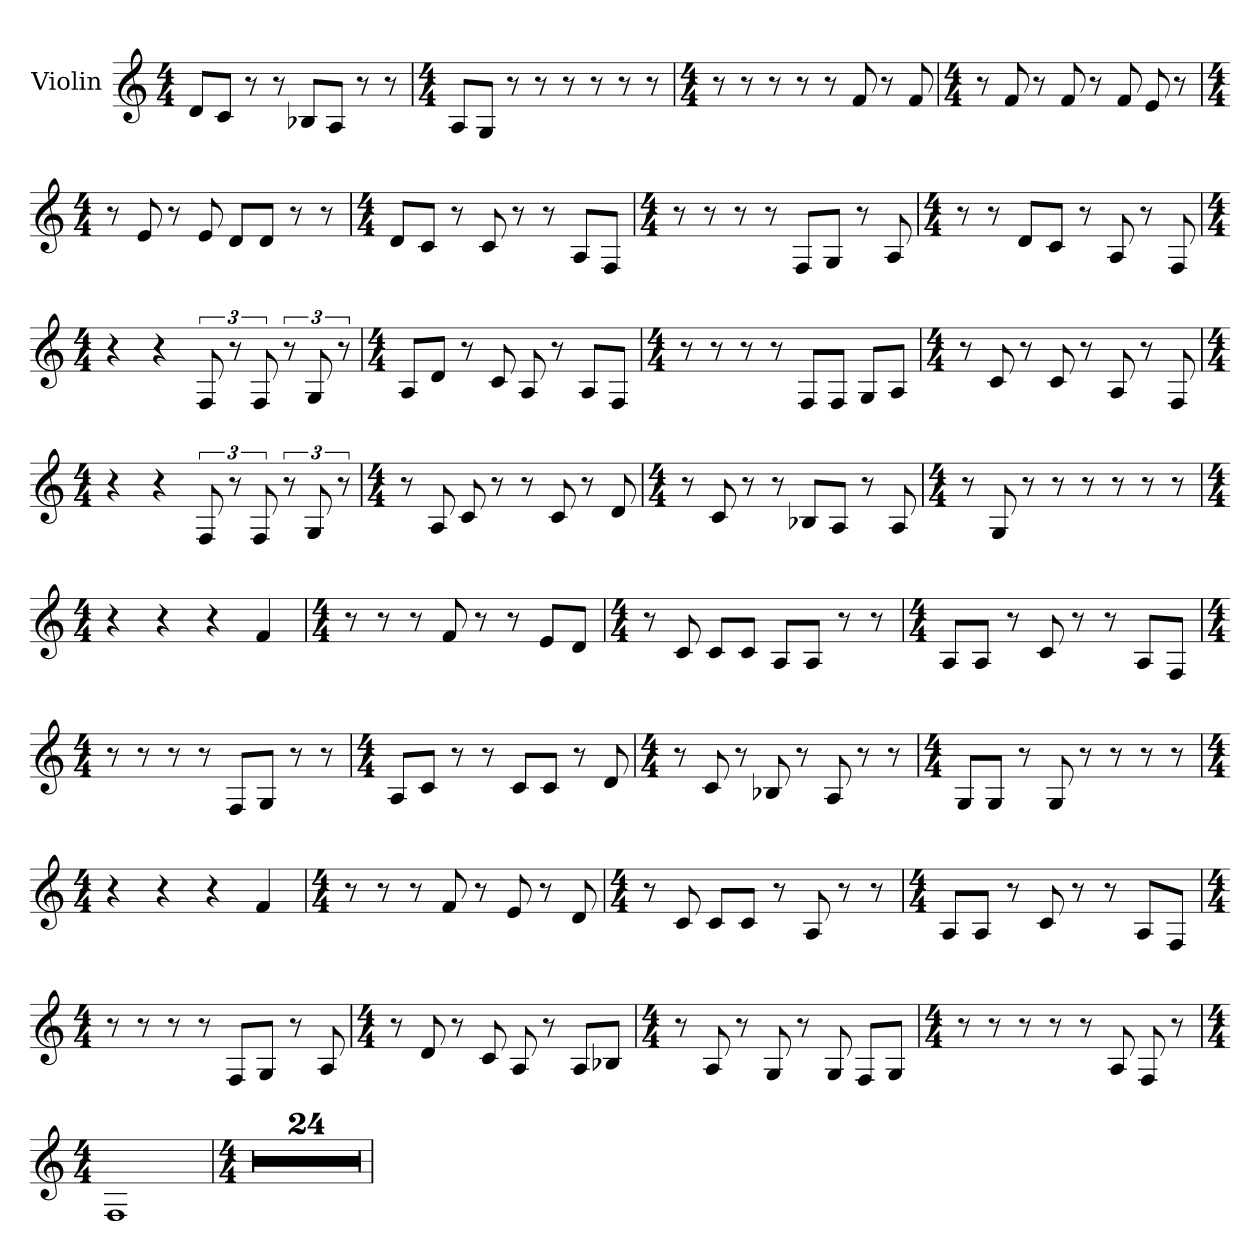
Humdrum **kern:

**kern
*part1
*staff1
*I"Violin
*I'Vln
*M4/4
=
8dL
8cJ
8r
8r
8B-XL
8AJ
8r
8r
=
*M4/4
8AL
8GJ
8r
8r
8r
8r
8r
8r
=
*M4/4
8r
8r
8r
8r
8r
8f
8r
8f
=
*M4/4
8r
8f
8r
8f
8r
8f
8e
8r
=
*M4/4
8r
8e
8r
8e
8dL
8dJ
8r
8r
=
*M4/4
8dL
8cJ
8r
8c
8r
8r
8AL
8FJ
=
*M4/4
8r
8r
8r
8r
8FL
8GJ
8r
8A
=
*M4/4
8r
8r
8dL
8cJ
8r
8A
8r
8F
=
*M4/4
4r
4r
12F
12r
12F
12r
12G
12r
=
*M4/4
8AL
8dJ
8r
8c
8A
8r
8AL
8FJ
=
*M4/4
8r
8r
8r
8r
8FL
8FJ
8GL
8AJ
=
*M4/4
8r
8c
8r
8c
8r
8A
8r
8F
=
*M4/4
4r
4r
12F
12r
12F
12r
12G
12r
=
*M4/4
8r
8A
8c
8r
8r
8c
8r
8d
=
*M4/4
8r
8c
8r
8r
8B-XL
8AJ
8r
8A
=
*M4/4
8r
8G
8r
8r
8r
8r
8r
8r
=
*M4/4
4r
4r
4r
4f
=
*M4/4
8r
8r
8r
8f
8r
8r
8eL
8dJ
=
*M4/4
8r
8c
8cL
8cJ
8AL
8AJ
8r
8r
=
*M4/4
8AL
8AJ
8r
8c
8r
8r
8AL
8FJ
=
*M4/4
8r
8r
8r
8r
8FL
8GJ
8r
8r
=
*M4/4
8AL
8cJ
8r
8r
8cL
8cJ
8r
8d
=
*M4/4
8r
8c
8r
8B-X
8r
8A
8r
8r
=
*M4/4
8GL
8GJ
8r
8G
8r
8r
8r
8r
=
*M4/4
4r
4r
4r
4f
=
*M4/4
8r
8r
8r
8f
8r
8e
8r
8d
=
*M4/4
8r
8c
8cL
8cJ
8r
8A
8r
8r
=
*M4/4
8AL
8AJ
8r
8c
8r
8r
8AL
8FJ
=
*M4/4
8r
8r
8r
8r
8FL
8GJ
8r
8A
=
*M4/4
8r
8d
8r
8c
8A
8r
8AL
8B-XJ
=
*M4/4
8r
8A
8r
8G
8r
8G
8FL
8GJ
=
*M4/4
8r
8r
8r
8r
8r
8A
8F
8r
=
*M4/4
1F
=
*M4/4
1r
=
*M4/4
1r
=
*M4/4
1r
=
*M4/4
1r
=
*M4/4
1r
=
*M4/4
1r
=
*M4/4
1r
=
*M4/4
1r
=
*M4/4
1r
=
*M4/4
1r
=
*M4/4
1r
=
*M4/4
1r
=
*M4/4
1r
=
*M4/4
1r
=
*M4/4
1r
=
*M4/4
1r
=
*M4/4
1r
=
*M4/4
1r
=
*M4/4
1r
=
*M4/4
1r
=
*M4/4
1r
=
*M4/4
1r
=
*M4/4
1r
=
*M4/4
1r
=
*-
